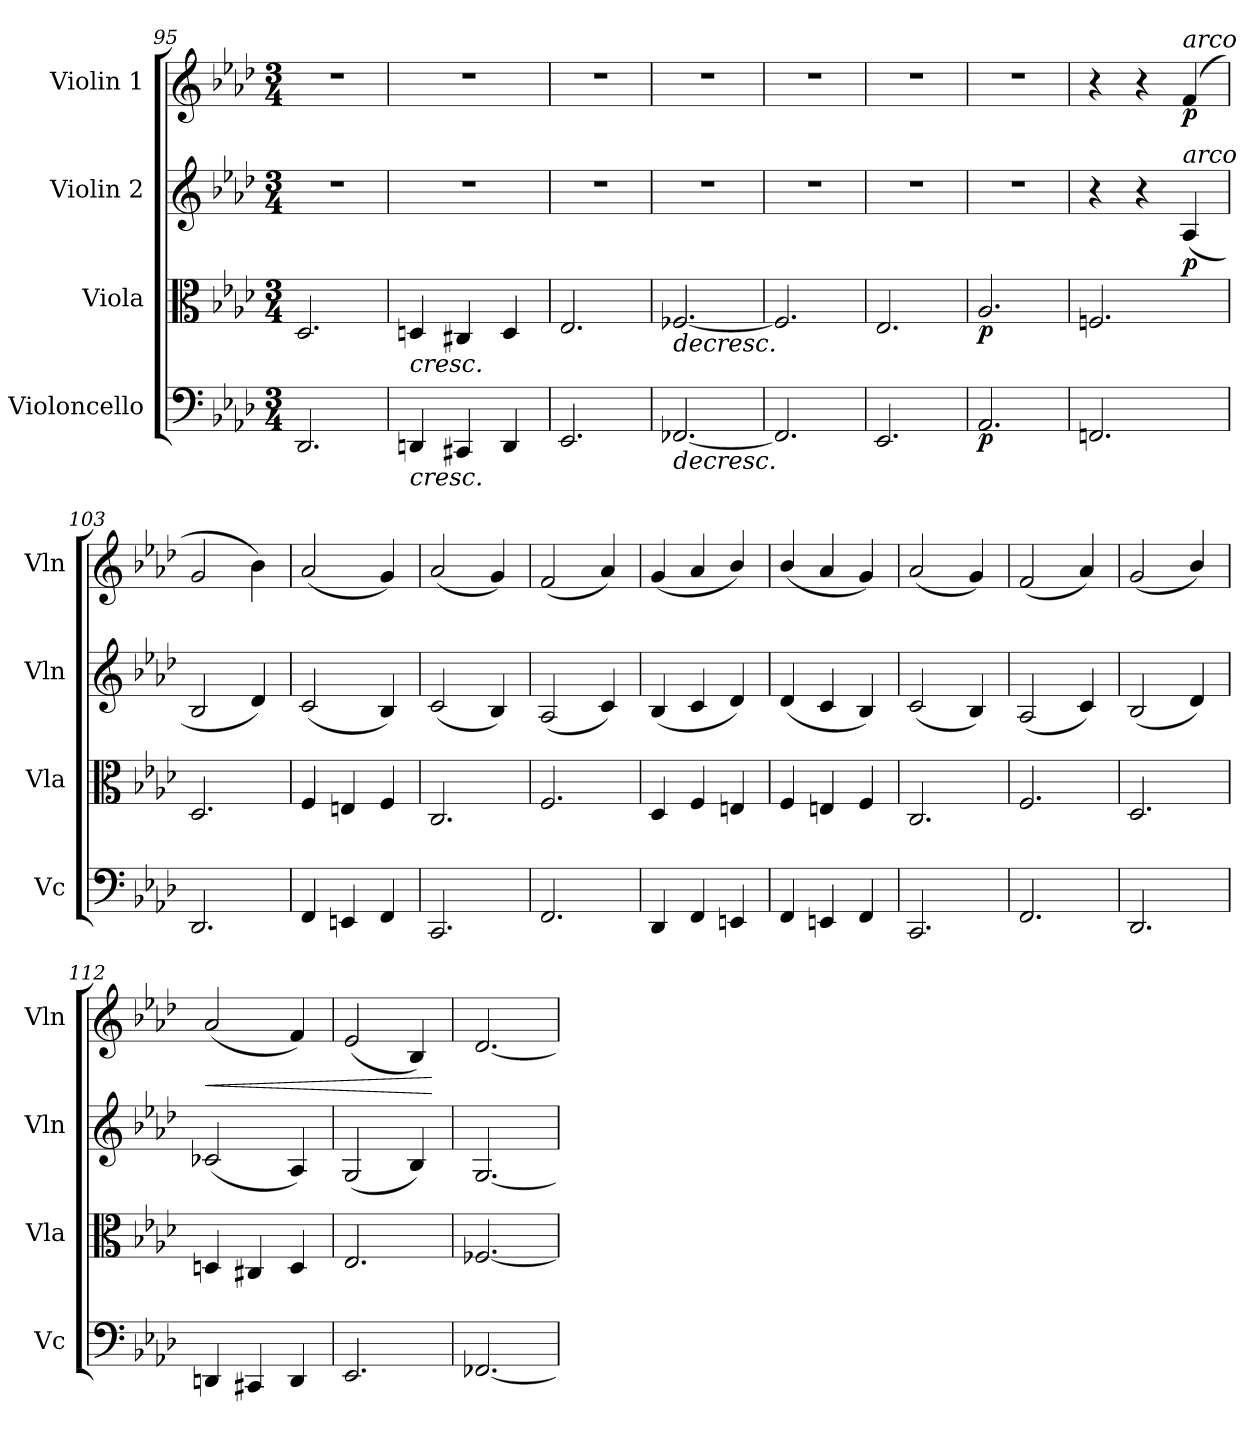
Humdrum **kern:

**kern	**dynam	**kern	**dynam	**kern	**dynam	**kern	**dynam
*part4	*part4	*part3	*part3	*part2	*part2	*part1	*part1
*staff4	*staff4	*staff3	*staff3	*staff2	*staff2	*staff1	*staff1
*I"Violoncello	*	*I"Viola	*	*I"Violin 2	*	*I"Violin 1	*
*I'Vc	*	*I'Vla	*	*I'Vln	*	*I'Vln	*
*clefF4	*	*clefC3	*	*clefG2	*	*clefG2	*
*k[b-e-a-d-]	*	*k[b-e-a-d-]	*	*k[b-e-a-d-]	*	*k[b-e-a-d-]	*
*M3/4	*	*M3/4	*	*M3/4	*	*M3/4	*
=95	=95	=95	=95	=95	=95	=95	=95
2.DD-/	.	2.D-/	.	2.r	.	2.r	.
=96	=96	=96	=96	=96	=96	=96	=96
!	!LO:HP:b	!	!LO:HP:b	!	!	!	!
4DDn/	<	4Dn/	<	2.r	.	2.r	.
4CC#X/	.	4C#X/	.	.	.	.	.
4DD/	.	4D/	.	.	.	.	.
=97	=97	=97	=97	=97	=97	=97	=97
2.EE-/	.	2.E-/	.	2.r	.	2.r	.
=98	=98	=98	=98	=98	=98	=98	=98
!	!LO:HP:b	!	!LO:HP:b	!	!	!	!
[2.FF-X/	>	[2.F-X/	>	2.r	.	2.r	.
=99	=99	=99	=99	=99	=99	=99	=99
2.FF-/]	.	2.F-/]	.	2.r	.	2.r	.
.	[	.	[	.	.	.	.
=100	=100	=100	=100	=100	=100	=100	=100
2.EE-/	.	2.E-/	.	2.r	.	2.r	.
=101	=101	=101	=101	=101	=101	=101	=101
!	!LO:DY:b	!	!LO:DY:b	!	!	!	!
2.AA-/	p	2.A-/	p	2.r	.	2.r	.
=102	=102	=102	=102	=102	=102	=102	=102
2.FFn/	.	2.Fn/	.	4r	.	4r	.
.	.	.	.	4r	.	4r	.
!	!	!	!	!	!	!LO:TX:a:i:t=arco	!
!	!	!	!	!LO:TX:a:i:t=arco	!	!	!
!	!	!	!	!	!LO:DY:b	!	!LO:DY:b
.	.	.	.	(4A-/	p	(4f/	p
=103	=103	=103	=103	=103	=103	=103	=103
2.DD-/	.	2.D-/	.	2B-/	.	2g/	.
.	.	.	.	4d-/)	.	4b-\)	.
=104	=104	=104	=104	=104	=104	=104	=104
4FF/	.	4F/	.	(2c/	.	(2a-/	.
4EEn/	.	4En/	.	.	.	.	.
4FF/	.	4F/	.	4B-/)	.	4g/)	.
=105	=105	=105	=105	=105	=105	=105	=105
2.CC/	.	2.C/	.	(2c/	.	(2a-/	.
.	.	.	.	4B-/)	.	4g/)	.
=106	=106	=106	=106	=106	=106	=106	=106
2.FF/	.	2.F/	.	(2A-/	.	(2f/	.
.	.	.	.	4c/)	.	4a-/)	.
=107	=107	=107	=107	=107	=107	=107	=107
4DD-/	.	4D-/	.	(4B-/	.	(4g/	.
4FF/	.	4F/	.	4c/	.	4a-/	.
4EEn/	.	4En/	.	4d-/)	.	4b-/)	.
=108	=108	=108	=108	=108	=108	=108	=108
4FF/	.	4F/	.	(4d-/	.	(4b-/	.
4EEn/	.	4En/	.	4c/	.	4a-/	.
4FF/	.	4F/	.	4B-/)	.	4g/)	.
=109	=109	=109	=109	=109	=109	=109	=109
2.CC/	.	2.C/	.	(2c/	.	(2a-/	.
.	.	.	.	4B-/)	.	4g/)	.
=110	=110	=110	=110	=110	=110	=110	=110
2.FF/	.	2.F/	.	(2A-/	.	(2f/	.
.	.	.	.	4c/)	.	4a-/)	.
=111	=111	=111	=111	=111	=111	=111	=111
2.DD-/	.	2.D-/	.	(2B-/	.	(2g/	.
.	.	.	.	4d-/)	.	4b-/)	.
!!LO:LB:g=z
=112	=112	=112	=112	=112	=112	=112	=112
!	!	!	!	!	!	!	!LO:HP:b
4DDn/	.	4Dn/	.	(2c-X/	.	(2a-/	<
4CC#X/	.	4C#X/	.	.	.	.	.
4DD/	.	4D/	.	4A-/)	.	4f/)	.
=113	=113	=113	=113	=113	=113	=113	=113
2.EE-/	.	2.E-/	.	(2G/	.	(2e-/	.
.	.	.	.	4B-/)	.	4B-/)	.
.	]	.	]	.	.	.	[
=114	=114	=114	=114	=114	=114	=114	=114
[2.FF-X/	.	[2.F-X/	.	[2.G/	.	[2.d-/	.
=	=	=	=	=	=	=	=
*-	*-	*-	*-	*-	*-	*-	*-
